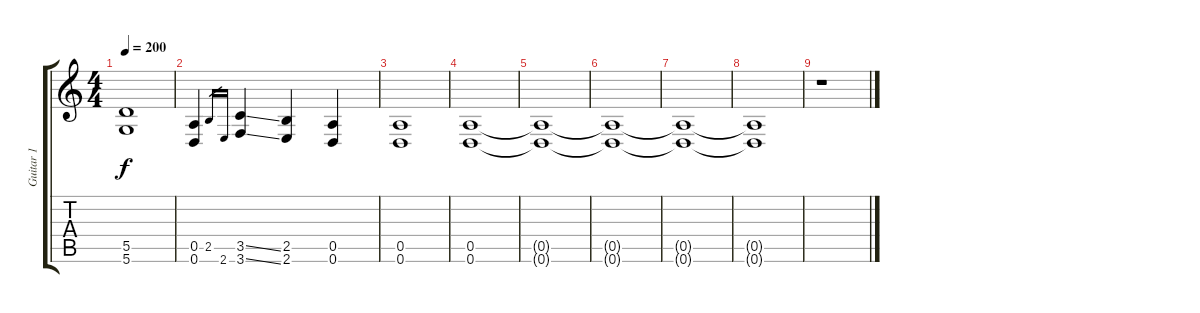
\track ("Guitar 1" "Guitar 1") {instrument acousticguitarsteel}
\staff {score tabs}
\tuning (E4 B3 G3 D3 A2 D2) {hide}
\ts (4 4)
\tempo 200
\clef g2
\ks c
(5.5{t} 5.6{t}).1{dy f} |
(0.5 0.6).4 2.5.16{gr} 2.6.16{gr} (3.5{ss} 3.6{ss}).4 (2.5 2.6).4 (0.5 0.6).4 |
(0.5 0.6).1 |
(0.5 0.6).1 |
(0.5{t} 0.6{t}).1 |
(0.5{t} 0.6{t}).1 |
(0.5{t} 0.6{t}).1 |
(0.5{t} 0.6{t}).1 |
r.1
